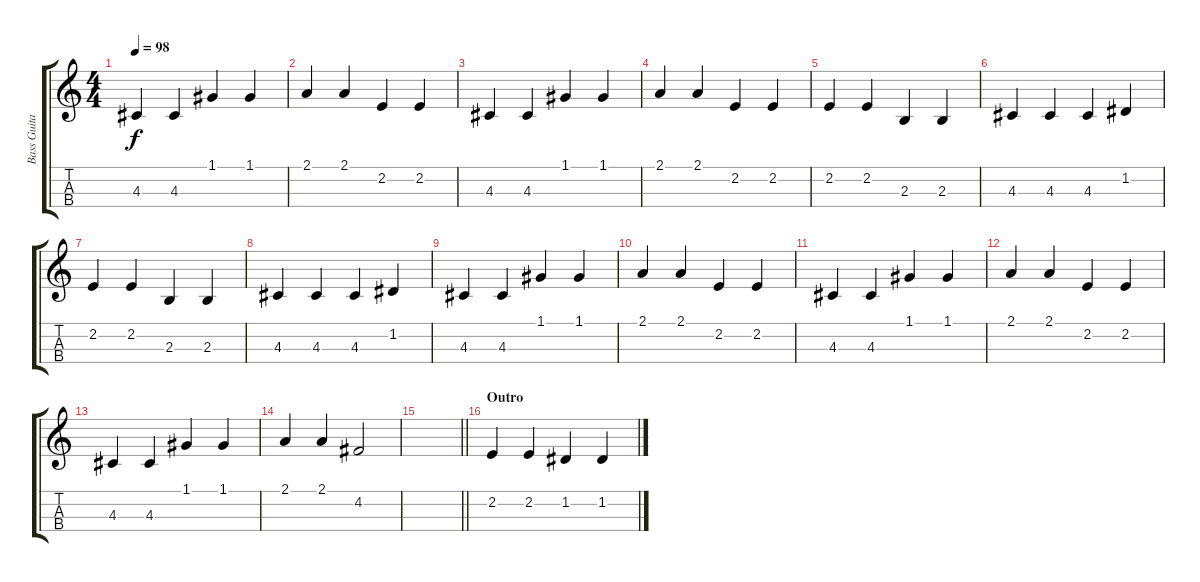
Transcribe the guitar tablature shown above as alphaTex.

\track ("Bass Guitar" "Bass Guita") {instrument acousticguitarsteel}
\staff {score tabs}
\tuning (G3 D3 A2 E2) {hide}
\ts (4 4)
\tempo 98
\clef g2
\ks c
4.3.4{dy f} 4.3.4 1.1.4 1.1.4 |
2.1.4 2.1.4 2.2.4 2.2.4 |
4.3.4 4.3.4 1.1.4 1.1.4 |
2.1.4 2.1.4 2.2.4 2.2.4 |
2.2.4 2.2.4 2.3.4 2.3.4 |
4.3.4 4.3.4 4.3.4 1.2.4 |
2.2.4 2.2.4 2.3.4 2.3.4 |
4.3.4 4.3.4 4.3.4 1.2.4 |
4.3.4 4.3.4 1.1.4 1.1.4 |
2.1.4 2.1.4 2.2.4 2.2.4 |
4.3.4 4.3.4 1.1.4 1.1.4 |
2.1.4 2.1.4 2.2.4 2.2.4 |
4.3.4 4.3.4 1.1.4 1.1.4 |
2.1.4 2.1.4 4.2.2 |
\barLineRight lightlight
|
\section ("" "Outro")
2.2.4 2.2.4 1.2.4 1.2.4
